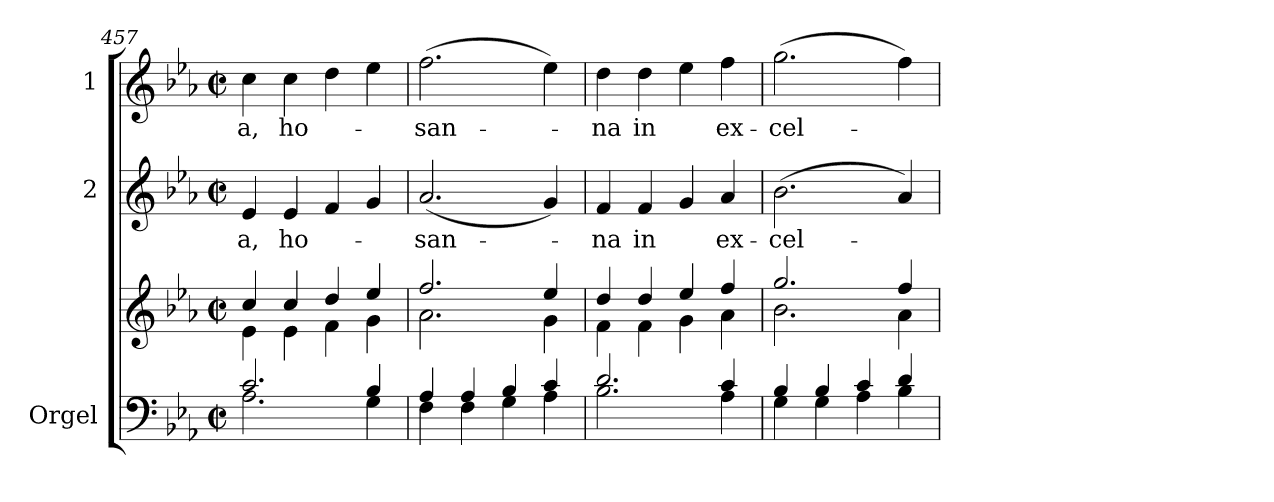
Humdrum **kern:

**kern	**kern	**kern	**text	**kern	**text
*part3	*part3	*part2	*part2	*part1	*part1
*staff4	*staff3	*staff2	*staff2	*staff1	*staff1
*I"Orgel	*	*I"2	*	*I"1	*
*I'Org.	*	*	*	*	*
*clefF4	*clefG2	*clefG2	*	*clefG2	*
*k[b-e-a-]	*k[b-e-a-]	*k[b-e-a-]	*	*k[b-e-a-]	*
*E-:	*E-:	*E-:	*	*E-:	*
*M2/2	*M2/2	*M2/2	*	*M2/2	*
*met(c|)	*met(c|)	*met(c|)	*	*met(c|)	*
=457	=457	=457	=457	=457	=457
*^	*^	*	*	*	*
!	!	!	!	!	!LO:LY:b	!	!LO:LY:b
2.c/	2.A-\	4cc/	4e-\	4e-/	-a,	4cc\	-a,
!	!	!	!	!	!LO:LY:b	!	!LO:LY:b
.	.	4cc/	4e-\	4e-/	ho-	4cc\	ho-
.	.	4dd/	4f\	4f/	.	4dd\	.
4B-/	4G\	4ee-/	4g\	4g/	.	4ee-\	.
=458	=458	=458	=458	=458	=458	=458	=458
!	!	!	!	!	!LO:LY:b	!	!LO:LY:b
4A-/	4F\	2.ff/	2.a-\	(<2.a-/	-san-	(>2.ff\	-san-
4A-/	4F\	.	.	.	.	.	.
4B-/	4G\	.	.	.	.	.	.
4c/	4A-\	4ee-/	4g\	4g/)	.	4ee-\)	.
!!LO:LB:g=z
=459	=459	=459	=459	=459	=459	=459	=459
!	!	!	!	!	!LO:LY:b	!	!LO:LY:b
2.d/	2.B-\	4dd/	4f\	4f/	-na	4dd\	-na
!	!	!	!	!	!LO:LY:b	!	!LO:LY:b
.	.	4dd/	4f\	4f/	in	4dd\	in
.	.	4ee-/	4g\	4g/	.	4ee-\	.
!	!	!	!	!	!LO:LY:b	!	!LO:LY:b
4c/	4A-\	4ff/	4a-\	4a-/	ex-	4ff\	ex-
=460	=460	=460	=460	=460	=460	=460	=460
!	!	!	!	!	!LO:LY:b	!	!LO:LY:b
4B-/	4G\	2.gg/	2.b-\	(>2.b-\	-cel-	(>2.gg\	-cel-
4B-/	4G\	.	.	.	.	.	.
4c/	4A-\	.	.	.	.	.	.
4d/	4B-\	4ff/	4a-\	4a-/)	.	4ff\)	.
*v	*v	*	*	*	*	*	*
*	*v	*v	*	*	*	*
=	=	=	=	=	=
*-	*-	*-	*-	*-	*-
